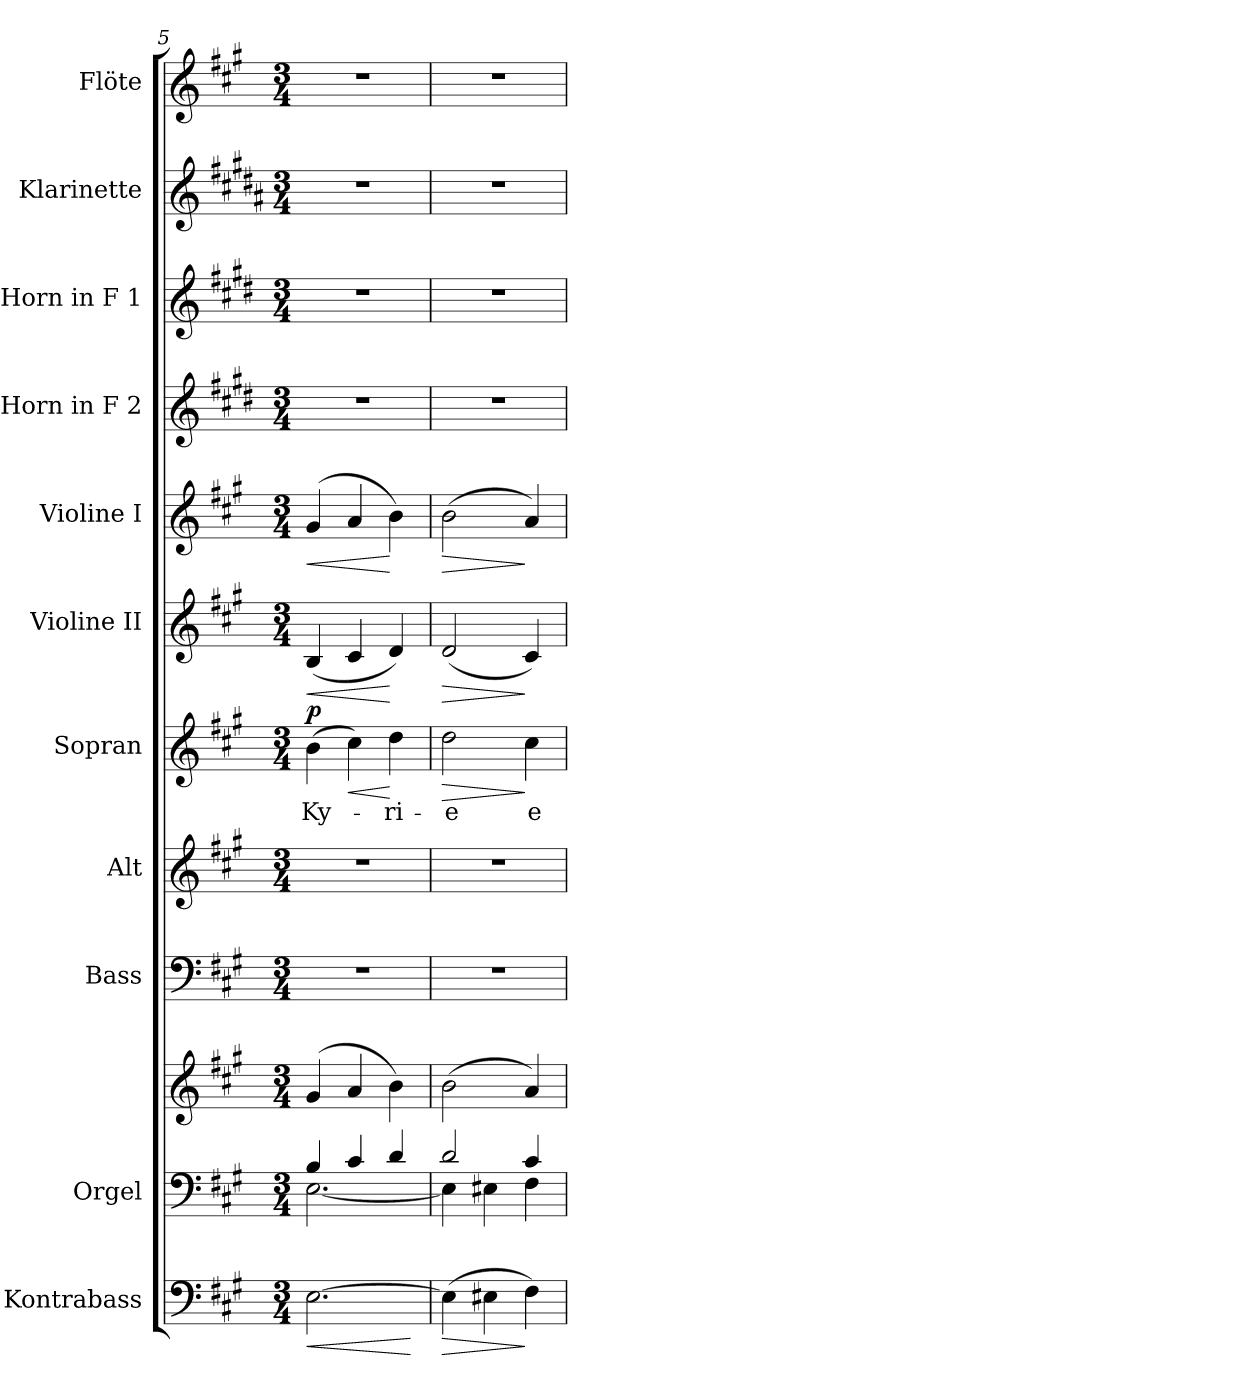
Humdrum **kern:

**kern	**dynam	**kern	**kern	**kern	**kern	**kern	**text	**dynam	**kern	**dynam	**kern	**dynam	**kern	**kern	**kern	**kern
*part11	*part11	*part10	*part10	*part9	*part8	*part7	*part7	*part7	*part6	*part6	*part5	*part5	*part4	*part3	*part2	*part1
*staff12	*staff12	*staff11	*staff10	*staff9	*staff8	*staff7	*staff7	*staff7	*staff6	*staff6	*staff5	*staff5	*staff4	*staff3	*staff2	*staff1
*I"Kontrabass	*	*I"Orgel	*	*I"Bass	*I"Alt	*I"Sopran	*	*	*I"Violine II	*	*I"Violine I	*	*I"Horn in F 2	*I"Horn in F 1	*I"Klarinette	*I"Flöte
*I'Kb.	*	*I'Org.	*	*I'B.	*I'A.	*I'S.	*	*	*I'Vl. II	*	*I'Vl. I	*	*	*	*I'Kl.	*I'Fl.
*clefF4	*	*clefF4	*clefG2	*clefF4	*clefG2	*clefG2	*	*	*clefG2	*	*clefG2	*	*clefG2	*clefG2	*clefG2	*clefG2
*ITrd7c12	*	*	*	*	*	*	*	*	*	*	*	*	*ITrd4c7	*ITrd4c7	*ITrd1c2	*
*k[f#c#g#]	*	*k[f#c#g#]	*k[f#c#g#]	*k[f#c#g#]	*k[f#c#g#]	*k[f#c#g#]	*	*	*k[f#c#g#]	*	*k[f#c#g#]	*	*k[f#c#g#]	*k[f#c#g#]	*k[f#c#g#]	*k[f#c#g#]
*A:	*	*A:	*A:	*A:	*A:	*A:	*	*	*A:	*	*A:	*	*A:	*A:	*A:	*A:
*M3/4	*	*M3/4	*M3/4	*M3/4	*M3/4	*M3/4	*	*	*M3/4	*	*M3/4	*	*M3/4	*M3/4	*M3/4	*M3/4
=5	=5	=5	=5	=5	=5	=5	=5	=5	=5	=5	=5	=5	=5	=5	=5	=5
!	!LO:HP:b	!	!	!	!	!	!LO:LY:b	!LO:DY:a	!	!LO:HP:b	!	!LO:HP:b	!	!	!	!
*	*	*^	*	*	*	*	*	*	*	*	*	*	*	*	*	*
[2.EE\	<	4B/	[<2.E\	(4g#/	2.r	2.r	(>4b\	Ky-	p	(<4B/	<	(4g#/	<	2.r	2.r	2.r	2.r
!	!	!	!	!	!	!	!	!	!LO:HP:b	!	!	!	!	!	!	!	!
.	.	4c#/	.	4a/	.	.	4cc#\)	.	<	4c#/	.	4a/	.	.	.	.	.
!	!	!	!	!	!	!	!	!LO:LY:b	!	!	!	!	!	!	!	!	!
.	.	4d/	.	4b\)	.	.	4dd\	-ri-	[	4d/)	[	4b\)	[	.	.	.	.
*	*	*v	*v	*	*	*	*	*	*	*	*	*	*	*	*	*	*
.	[	.	.	.	.	.	.	.	.	.	.	.	.	.	.	.
=6	=6	=6	=6	=6	=6	=6	=6	=6	=6	=6	=6	=6	=6	=6	=6	=6
!	!LO:HP:b	!	!	!	!	!	!LO:LY:b	!LO:HP:b	!	!LO:HP:b	!	!LO:HP:b	!	!	!	!
*	*	*^	*	*	*	*	*	*	*	*	*	*	*	*	*	*
(>4EE\]	>	2d/	4E\]	(>2b\	2.r	2.r	2dd\	-e	>	(<2d/	>	(>2b\	>	2.r	2.r	2.r	2.r
4EE#X\	.	.	4E#X\	.	.	.	.	.	.	.	.	.	.	.	.	.	.
!	!	!	!	!	!	!	!	!LO:LY:b	!	!	!	!	!	!	!	!	!
4FF#\)	]	4c#/	4F#\	4a/)	.	.	4cc#\	e-	]	4c#/)	]	4a/)	]	.	.	.	.
*	*	*v	*v	*	*	*	*	*	*	*	*	*	*	*	*	*	*
=	=	=	=	=	=	=	=	=	=	=	=	=	=	=	=	=
*-	*-	*-	*-	*-	*-	*-	*-	*-	*-	*-	*-	*-	*-	*-	*-	*-
